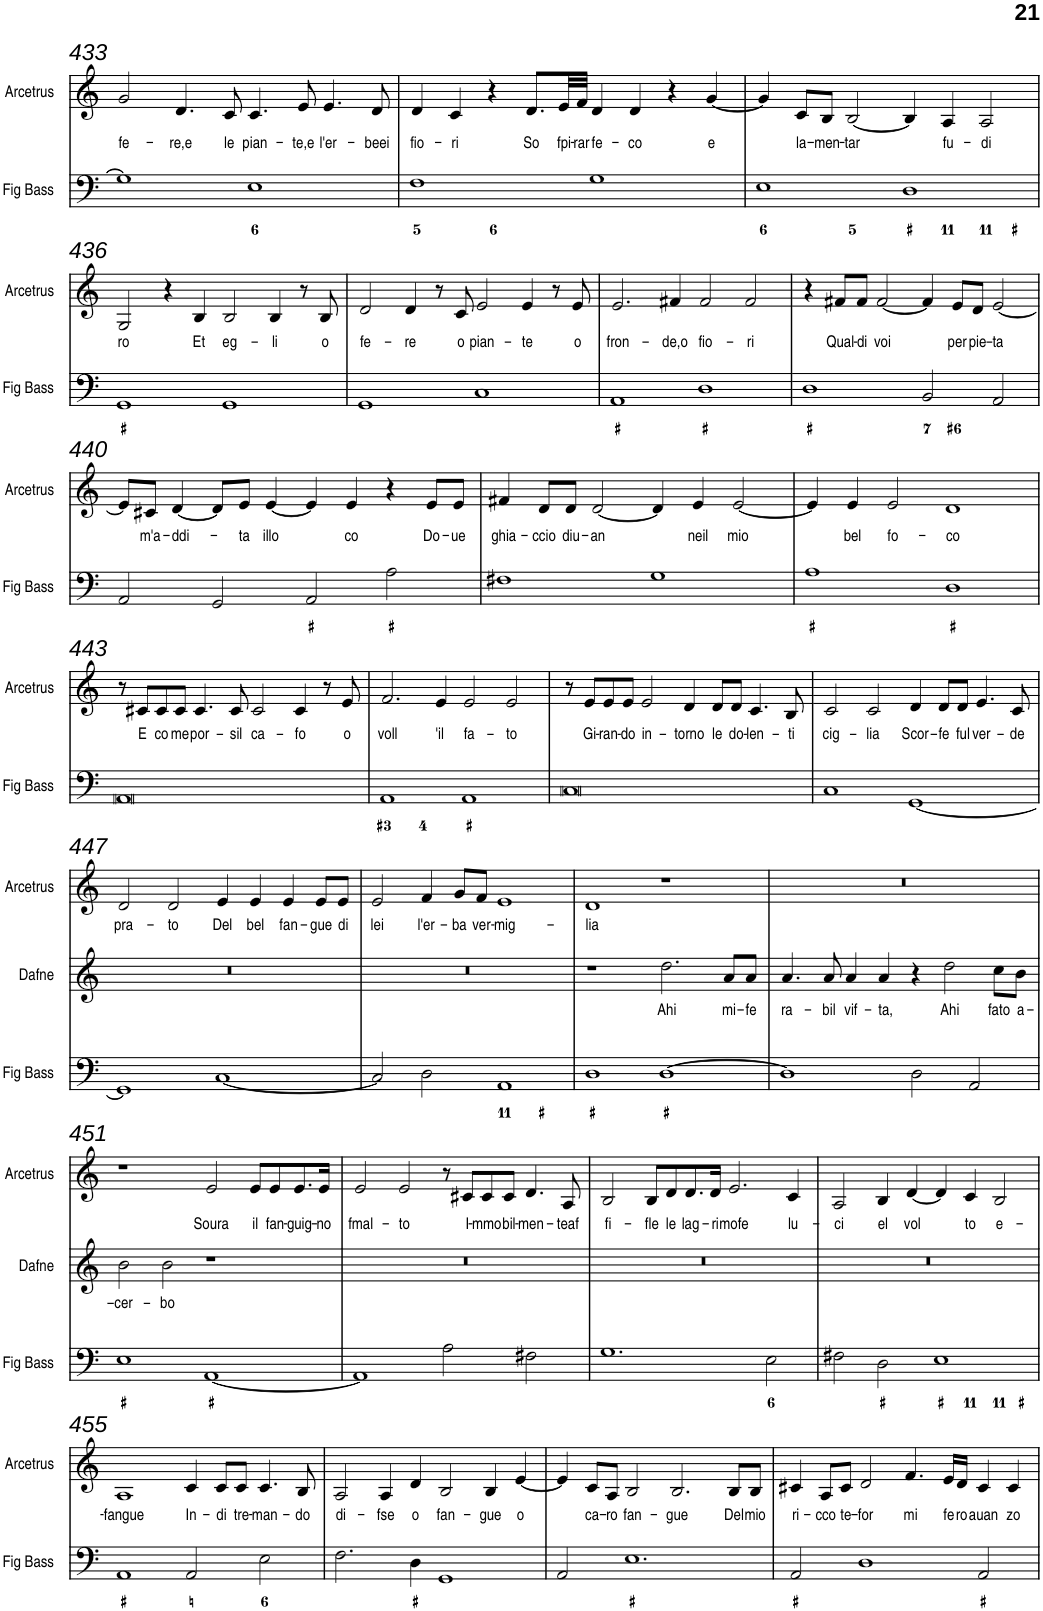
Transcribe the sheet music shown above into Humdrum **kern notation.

**kern	**kern	**text	**kern	**text
*part3	*part2	*part2	*part1	*part1
*staff3	*staff2	*staff2	*staff1	*staff1
*I"Fig Bass	*I"Dafne	*	*I"Arcetrus	*
*I'Fig Bass	*I'Dafne	*	*I'Arcetrus	*
!!LO:PB:g=z
*clefF4	*clefG2	*	*clefG2	*
*k[]	*k[]	*	*k[]	*
*M4/2	*M4/2	*	*M4/2	*
=433	=433	=433	=433	=433
!	!	!	!	!LO:LY:b
1G]	0r	.	2g/	fe-
!	!	!	!	!LO:LY:b
.	.	.	4.d/	-re,e
!	!	!	!	!LO:LY:b
.	.	.	8c/	le
!	!	!	!	!LO:LY:b
1E	.	.	4.c/	pian-
!	!	!	!	!LO:LY:b
.	.	.	8e/	-te,e
!	!	!	!	!LO:LY:b
.	.	.	4.e/	l'er-
!	!	!	!	!LO:LY:b
.	.	.	8d/	-beei
=434	=434	=434	=434	=434
!	!	!	!	!LO:LY:b
1F	0r	.	4d/	fio-
!	!	!	!	!LO:LY:b
.	.	.	4c/	-ri
.	.	.	4r	.
!	!	!	!	!LO:LY:b
.	.	.	8.d/L	So
!	!	!	!	!LO:LY:b
.	.	.	32e/LL	fpi-
!	!	!	!	!LO:LY:b
.	.	.	32f/JJJ	-rar
!	!	!	!	!LO:LY:b
1G	.	.	4d/	fe-
!	!	!	!	!LO:LY:b
.	.	.	4d/	-co
.	.	.	4r	.
!	!	!	!	!LO:LY:b
.	.	.	[4g/	e
=435	=435	=435	=435	=435
1E	0r	.	4g/]	.
!	!	!	!	!LO:LY:b
.	.	.	8c/L	la-
!	!	!	!	!LO:LY:b
.	.	.	8B/J	-men-
!	!	!	!	!LO:LY:b
.	.	.	[2B/	-tar
1D	.	.	4B/]	.
!	!	!	!	!LO:LY:b
.	.	.	4A/	fu-
!	!	!	!	!LO:LY:b
.	.	.	2A/	-di
!!LO:LB:g=z
=436	=436	=436	=436	=436
!	!	!	!	!LO:LY:b
1GG	0r	.	2G/	ro
.	.	.	4r	.
!	!	!	!	!LO:LY:b
.	.	.	4B/	Et
!	!	!	!	!LO:LY:b
1GG	.	.	2B/	eg-
!	!	!	!	!LO:LY:b
.	.	.	4B/	-li
.	.	.	8r	.
!	!	!	!	!LO:LY:b
.	.	.	8B/	o
=437	=437	=437	=437	=437
!	!	!	!	!LO:LY:b
1GG	0r	.	2d/	fe-
!	!	!	!	!LO:LY:b
.	.	.	4d/	-re
.	.	.	8r	.
!	!	!	!	!LO:LY:b
.	.	.	8c/	o
!	!	!	!	!LO:LY:b
1C	.	.	2e/	pian-
!	!	!	!	!LO:LY:b
.	.	.	4e/	-te
.	.	.	8r	.
!	!	!	!	!LO:LY:b
.	.	.	8e/	o
=438	=438	=438	=438	=438
!	!	!	!	!LO:LY:b
1AA	0r	.	2.e/	fron-
!	!	!	!	!LO:LY:b
.	.	.	4f#X/	-de,o
!	!	!	!	!LO:LY:b
1D	.	.	2f#/	fio-
!	!	!	!	!LO:LY:b
.	.	.	2f#/	-ri
=439	=439	=439	=439	=439
1D	0r	.	4r	.
!	!	!	!	!LO:LY:b
.	.	.	8f#X/L	Qual-
!	!	!	!	!LO:LY:b
.	.	.	8f#/J	-di
!	!	!	!	!LO:LY:b
.	.	.	[2f#/	voi
2BB/	.	.	4f#/]	.
!	!	!	!	!LO:LY:b
.	.	.	8e/L	per
!	!	!	!	!LO:LY:b
.	.	.	8d/J	pie-
!	!	!	!	!LO:LY:b
2AA/	.	.	[2e/	-ta
!!LO:LB:g=z
=440	=440	=440	=440	=440
2AA/	0r	.	8e/L]	.
!	!	!	!	!LO:LY:b
.	.	.	8c#X/J	m'a-
!	!	!	!	!LO:LY:b
.	.	.	[4d/	-ddi-
2GG/	.	.	8d/L]	.
!	!	!	!	!LO:LY:b
.	.	.	8e/J	-ta
!	!	!	!	!LO:LY:b
.	.	.	[4e/	illo
2AA/	.	.	4e/]	.
!	!	!	!	!LO:LY:b
.	.	.	4e/	co
2A\	.	.	4r	.
!	!	!	!	!LO:LY:b
.	.	.	8e/L	Do-
!	!	!	!	!LO:LY:b
.	.	.	8e/J	-ue
=441	=441	=441	=441	=441
!	!	!	!	!LO:LY:b
1F#X	0r	.	4f#X/	ghia-
!	!	!	!	!LO:LY:b
.	.	.	8d/L	ccio
!	!	!	!	!LO:LY:b
.	.	.	8d/J	diu-
!	!	!	!	!LO:LY:b
.	.	.	[2d/	-an
1G	.	.	4d/]	.
!	!	!	!	!LO:LY:b
.	.	.	4e/	neil
!	!	!	!	!LO:LY:b
.	.	.	[2e/	mio
=442	=442	=442	=442	=442
1A	0r	.	4e/]	.
!	!	!	!	!LO:LY:b
.	.	.	4e/	bel
!	!	!	!	!LO:LY:b
.	.	.	2e/	fo-
!	!	!	!	!LO:LY:b
1D	.	.	1d	-co
!!LO:LB:g=z
=443	=443	=443	=443	=443
0AA	0r	.	8r	.
!	!	!	!	!LO:LY:b
.	.	.	8c#X/L	E
!	!	!	!	!LO:LY:b
.	.	.	8c#/	co
!	!	!	!	!LO:LY:b
.	.	.	8c#/J	me
!	!	!	!	!LO:LY:b
.	.	.	4.c#/	por-
!	!	!	!	!LO:LY:b
.	.	.	8c#/	-sil
!	!	!	!	!LO:LY:b
.	.	.	2c#/	ca-
!	!	!	!	!LO:LY:b
.	.	.	4c#/	-fo
.	.	.	8r	.
!	!	!	!	!LO:LY:b
.	.	.	8e/	o
=444	=444	=444	=444	=444
!	!	!	!	!LO:LY:b
1AA	0r	.	2.f/	voll
!	!	!	!	!LO:LY:b
.	.	.	4e/	'il
!	!	!	!	!LO:LY:b
1AA	.	.	2e/	fa-
!	!	!	!	!LO:LY:b
.	.	.	2e/	-to
=445	=445	=445	=445	=445
0C	0r	.	8r	.
!	!	!	!	!LO:LY:b
.	.	.	8e/L	Gi-
!	!	!	!	!LO:LY:b
.	.	.	8e/	-ran-
!	!	!	!	!LO:LY:b
.	.	.	8e/J	-do
!	!	!	!	!LO:LY:b
.	.	.	2e/	in-
!	!	!	!	!LO:LY:b
.	.	.	4d/	-torno
!	!	!	!	!LO:LY:b
.	.	.	8d/L	le
!	!	!	!	!LO:LY:b
.	.	.	8d/J	do-
!	!	!	!	!LO:LY:b
.	.	.	4.c/	-len-
!	!	!	!	!LO:LY:b
.	.	.	8B/	-ti
=446	=446	=446	=446	=446
!	!	!	!	!LO:LY:b
1C	0r	.	2c/	cig-
!	!	!	!	!LO:LY:b
.	.	.	2c/	-lia
!	!	!	!	!LO:LY:b
[1GG	.	.	4d/	Scor-
!	!	!	!	!LO:LY:b
.	.	.	8d/L	-fe
!	!	!	!	!LO:LY:b
.	.	.	8d/J	ful
!	!	!	!	!LO:LY:b
.	.	.	4.e/	ver-
!	!	!	!	!LO:LY:b
.	.	.	8c/	-de
!!LO:LB:g=z
=447	=447	=447	=447	=447
!	!	!	!	!LO:LY:b
1GG]	0r	.	2d/	pra-
!	!	!	!	!LO:LY:b
.	.	.	2d/	-to
!	!	!	!	!LO:LY:b
[1C	.	.	4e/	Del
!	!	!	!	!LO:LY:b
.	.	.	4e/	bel
!	!	!	!	!LO:LY:b
.	.	.	4e/	fan-
!	!	!	!	!LO:LY:b
.	.	.	8e/L	-gue
!	!	!	!	!LO:LY:b
.	.	.	8e/J	di
=448	=448	=448	=448	=448
!	!	!	!	!LO:LY:b
2C/]	0r	.	2e/	lei
!	!	!	!	!LO:LY:b
2D\	.	.	4f/	l'er-
!	!	!	!	!LO:LY:b
.	.	.	8g/L	-ba
!	!	!	!	!LO:LY:b
.	.	.	8f/J	ver-
!	!	!	!	!LO:LY:b
1AA	.	.	1e	-mig-
=449	=449	=449	=449	=449
!	!	!	!	!LO:LY:b
1D	1r	.	1d	-lia
!	!	!LO:LY:b	!	!
[1D	2.dd\	Ahi	1r	.
!	!	!LO:LY:b	!	!
.	8a/L	mi-	.	.
!	!	!LO:LY:b	!	!
.	8a/J	-fe	.	.
=450	=450	=450	=450	=450
!	!	!LO:LY:b	!	!
1D]	4.a/	ra-	0r	.
!	!	!LO:LY:b	!	!
.	8a/	-bil	.	.
!	!	!LO:LY:b	!	!
.	4a/	vif-	.	.
!	!	!LO:LY:b	!	!
.	4a/	-ta,	.	.
2D\	4r	.	.	.
!	!	!LO:LY:b	!	!
.	2dd\	Ahi	.	.
2AA/	.	.	.	.
!	!	!LO:LY:b	!	!
.	8cc\L	fato	.	.
!	!	!LO:LY:b	!	!
.	8b\J	a-	.	.
!!LO:LB:g=z
=451	=451	=451	=451	=451
!	!	!LO:LY:b	!	!
1E	2b\	-cer-	1r	.
!	!	!LO:LY:b	!	!
.	2b\	-bo	.	.
!	!	!	!	!LO:LY:b
[1AA	1r	.	2e/	Soura
!	!	!	!	!LO:LY:b
.	.	.	8e/L	il
!	!	!	!	!LO:LY:b
.	.	.	8e/	fan-
!	!	!	!	!LO:LY:b
.	.	.	8.e/	-guig-
!	!	!	!	!LO:LY:b
.	.	.	16e/Jk	-no
=452	=452	=452	=452	=452
!	!	!	!	!LO:LY:b
1AA]	0r	.	2e/	fmal-
!	!	!	!	!LO:LY:b
.	.	.	2e/	-to
2A\	.	.	8r	.
!	!	!	!	!LO:LY:b
.	.	.	8c#X/L	I-
!	!	!	!	!LO:LY:b
.	.	.	8c#/	-mmo
!	!	!	!	!LO:LY:b
.	.	.	8c#/J	bil-
!	!	!	!	!LO:LY:b
2F#X\	.	.	4.d/	-men-
!	!	!	!	!LO:LY:b
.	.	.	8A/	-teaf
=453	=453	=453	=453	=453
!	!	!	!	!LO:LY:b
1.G	0r	.	2B/	fi-
!	!	!	!	!LO:LY:b
.	.	.	8B/L	-fle
!	!	!	!	!LO:LY:b
.	.	.	8d/	le
!	!	!	!	!LO:LY:b
.	.	.	8.d/	lag-
!	!	!	!	!LO:LY:b
.	.	.	16d/Jk	-ri
!	!	!	!	!LO:LY:b
.	.	.	2.e/	mofe
2E\	.	.	.	.
!	!	!	!	!LO:LY:b
.	.	.	4c/	lu-
=454	=454	=454	=454	=454
!	!	!	!	!LO:LY:b
2F#X\	0r	.	2A/	-ci
!	!	!	!	!LO:LY:b
2D\	.	.	4B/	el
!	!	!	!	!LO:LY:b
.	.	.	[4d/	vol
1E	.	.	4d/]	.
!	!	!	!	!LO:LY:b
.	.	.	4c/	to
!	!	!	!	!LO:LY:b
.	.	.	2B/	e-
!!LO:LB:g=z
=455	=455	=455	=455	=455
!	!	!	!	!LO:LY:b
1AA	0r	.	1A	-fangue
!	!	!	!	!LO:LY:b
2AA/	.	.	4c/	In-
!	!	!	!	!LO:LY:b
.	.	.	8c/L	-di
!	!	!	!	!LO:LY:b
.	.	.	8c/J	tre-
!	!	!	!	!LO:LY:b
2E\	.	.	4.c/	-man-
!	!	!	!	!LO:LY:b
.	.	.	8B/	-do
=456	=456	=456	=456	=456
!	!	!	!	!LO:LY:b
2.F\	0r	.	2A/	di-
!	!	!	!	!LO:LY:b
.	.	.	4A/	-fse
!	!	!	!	!LO:LY:b
4D\	.	.	4d/	o
!	!	!	!	!LO:LY:b
1GG	.	.	2B/	fan-
!	!	!	!	!LO:LY:b
.	.	.	4B/	-gue
!	!	!	!	!LO:LY:b
.	.	.	[4e/	o
=457	=457	=457	=457	=457
2AA/	0r	.	4e/]	.
!	!	!	!	!LO:LY:b
.	.	.	8c/L	ca-
!	!	!	!	!LO:LY:b
.	.	.	8A/J	-ro
!	!	!	!	!LO:LY:b
1.E	.	.	2B/	fan-
!	!	!	!	!LO:LY:b
.	.	.	2.B/	-gue
!	!	!	!	!LO:LY:b
.	.	.	8B/L	Del
!	!	!	!	!LO:LY:b
.	.	.	8B/J	mio
=458	=458	=458	=458	=458
!	!	!	!	!LO:LY:b
2AA/	0r	.	4c#X/	ri-
!	!	!	!	!LO:LY:b
.	.	.	8A/L	-cco
!	!	!	!	!LO:LY:b
.	.	.	8c#/J	te-
!	!	!	!	!LO:LY:b
1D	.	.	2d/	-for
!	!	!	!	!LO:LY:b
.	.	.	4.f/	mi
!	!	!	!	!LO:LY:b
.	.	.	16e/LL	fe
!	!	!	!	!LO:LY:b
.	.	.	16d/JJ	ro
!	!	!	!	!LO:LY:b
2AA/	.	.	4c#/	auan
!	!	!	!	!LO:LY:b
.	.	.	4c#/	zo
=	=	=	=	=
*-	*-	*-	*-	*-
